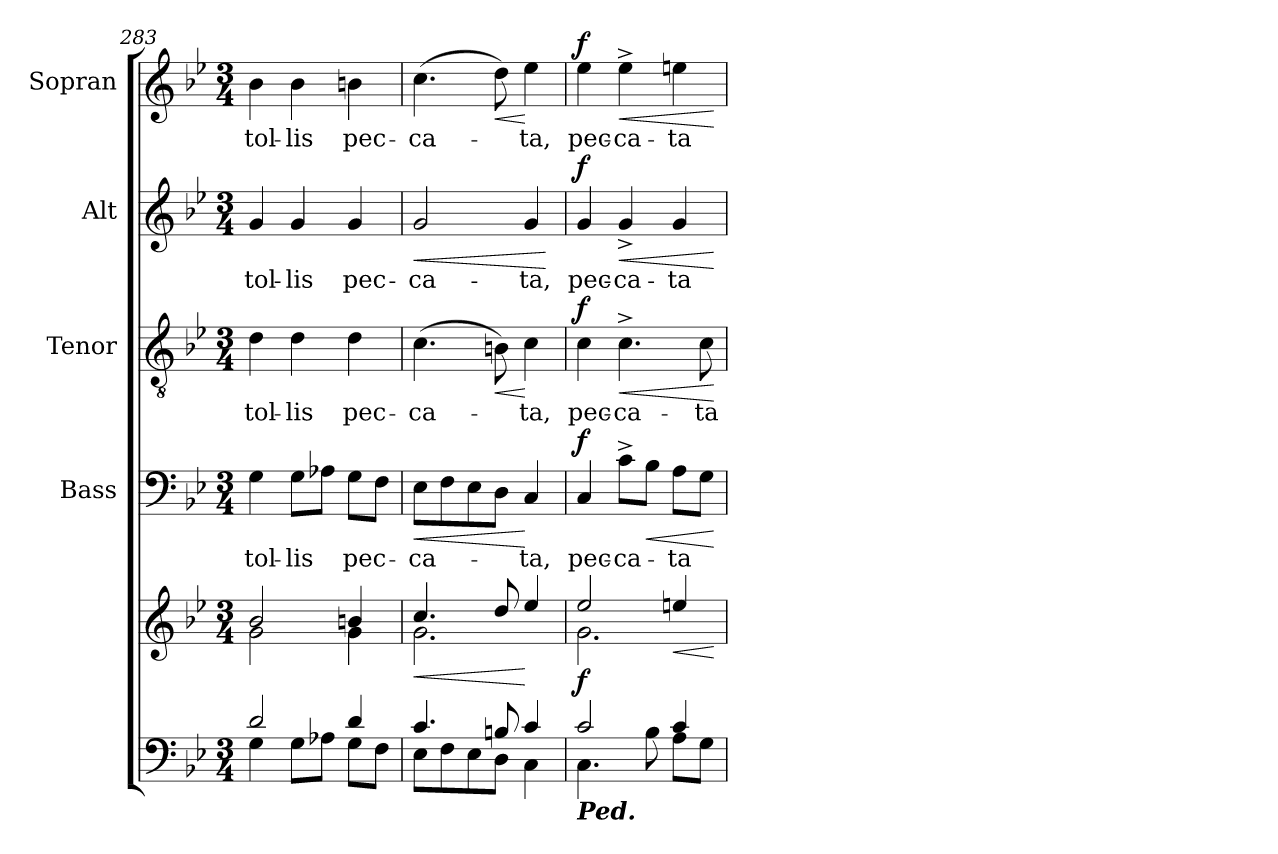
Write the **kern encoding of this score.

**kern	**kern	**dynam	**kern	**text	**dynam	**kern	**text	**dynam	**kern	**text	**dynam	**kern	**text	**dynam
*part5	*part5	*part5	*part4	*part4	*part4	*part3	*part3	*part3	*part2	*part2	*part2	*part1	*part1	*part1
*staff6	*staff5	*staff5/6	*staff4	*staff4	*staff4	*staff3	*staff3	*staff3	*staff2	*staff2	*staff2	*staff1	*staff1	*staff1
*	*	*	*I"Bass	*	*	*I"Tenor	*	*	*I"Alt	*	*	*I"Sopran	*	*
*	*	*	*I'B.	*	*	*I'T.	*	*	*I'A.	*	*	*I'S.	*	*
*clefF4	*clefG2	*	*clefF4	*	*	*clefGv2	*	*	*clefG2	*	*	*clefG2	*	*
*k[b-e-]	*k[b-e-]	*	*k[b-e-]	*	*	*k[b-e-]	*	*	*k[b-e-]	*	*	*k[b-e-]	*	*
*B-:	*B-:	*	*B-:	*	*	*B-:	*	*	*B-:	*	*	*B-:	*	*
*M3/4	*M3/4	*	*M3/4	*	*	*M3/4	*	*	*M3/4	*	*	*M3/4	*	*
=283	=283	=283	=283	=283	=283	=283	=283	=283	=283	=283	=283	=283	=283	=283
*^	*^	*	*	*	*	*	*	*	*	*	*	*	*	*
!	!	!	!	!	!	!LO:LY:b	!	!	!LO:LY:b	!	!	!LO:LY:b	!	!	!LO:LY:b	!
2d/	4G\	2b-/	2g\	.	4G\	tol-	.	4d\	tol-	.	4g/	tol-	.	4b-\	tol-	.
!	!	!	!	!	!	!LO:LY:b	!	!	!LO:LY:b	!	!	!LO:LY:b	!	!	!LO:LY:b	!
.	8G\L	.	.	.	8G\L	-lis	.	4d\	-lis	.	4g/	-lis	.	4b-\	-lis	.
.	8A-X\J	.	.	.	8A-X\J	.	.	.	.	.	.	.	.	.	.	.
!	!	!	!	!	!	!LO:LY:b	!	!	!LO:LY:b	!	!	!LO:LY:b	!	!	!LO:LY:b	!
4d/	8G\L	4bn/	4g\	.	8G\L	pec-	.	4d\	pec-	.	4g/	pec-	.	4bn\	pec-	.
.	8F\J	.	.	.	8F\J	.	.	.	.	.	.	.	.	.	.	.
=284	=284	=284	=284	=284	=284	=284	=284	=284	=284	=284	=284	=284	=284	=284	=284	=284
!	!	!	!	!LO:HP:b	!	!LO:LY:b	!LO:HP:b	!	!LO:LY:b	!	!	!LO:LY:b	!LO:HP:b	!	!LO:LY:b	!
4.c/	8E-\L	4.cc/	2.g\	<	8E-\L	-ca-	<	(>4.c\	-ca-	.	2g/	-ca-	<	(>4.cc\	-ca-	.
.	8F\	.	.	.	8F\	.	.	.	.	.	.	.	.	.	.	.
.	8E-\	.	.	.	8E-\	.	.	.	.	.	.	.	.	.	.	.
!	!	!	!	!	!	!	!	!	!	!LO:HP:b	!	!	!	!	!	!LO:HP:b
8Bn/	8D\J	8dd/	.	.	8D\J	.	.	8Bn\)	.	<	.	.	.	8dd\)	.	<
!	!	!	!	!	!	!LO:LY:b	!	!	!LO:LY:b	!	!	!LO:LY:b	!	!	!LO:LY:b	!
4c/	4C\	4ee-/	.	[	4C/	-ta,	[	4c\	-ta,	[	4g/	-ta,	.	4ee-\	-ta,	[
*v	*v	*	*	*	*	*	*	*	*	*	*	*	*	*	*	*
*	*v	*v	*	*	*	*	*	*	*	*	*	*	*	*	*
.	.	.	.	.	.	.	.	.	.	.	[	.	.	.
=285	=285	=285	=285	=285	=285	=285	=285	=285	=285	=285	=285	=285	=285	=285
*^	*^	*	*	*	*	*	*	*	*	*	*	*	*	*
!LO:TX:b:Bi:t=Ped.	!	!	!	!	!	!	!	!	!	!	!	!	!	!	!	!
!	!	!	!	!LO:DY:b	!	!LO:LY:b	!LO:DY:a	!	!LO:LY:b	!LO:DY:a	!	!LO:LY:b	!LO:DY:a	!	!LO:LY:b	!LO:DY:a
2c/	4.C\	2ee-/	2.g\	f	4C/	pec-	f	4c\	pec-	f	4g/	pec-	f	4ee-\	pec-	f
!	!	!	!	!	!	!LO:LY:b	!	!	!LO:LY:b	!LO:HP:b	!	!LO:LY:b	!LO:HP:b	!	!LO:LY:b	!LO:HP:b
.	.	.	.	.	8c^>\L	-ca-	.	4.c^>\	-ca-	<	4g^>/	-ca-	<	4ee-^>\	-ca-	<
!	!	!	!	!	!	!	!LO:HP:b	!	!	!	!	!	!	!	!	!
.	8B-\	.	.	.	8B-\J	.	<	.	.	.	.	.	.	.	.	.
!	!	!	!	!LO:HP:b	!	!LO:LY:b	!	!	!	!	!	!LO:LY:b	!	!	!LO:LY:b	!
4c/	8A\L	4een/	.	<	8A\L	-ta	.	.	.	.	4g/	-ta	.	4een\	-ta	.
!	!	!	!	!	!	!	!	!	!LO:LY:b	!	!	!	!	!	!	!
.	8G\J	.	.	.	8G\J	.	.	8c\	-ta	.	.	.	.	.	.	.
*v	*v	*	*	*	*	*	*	*	*	*	*	*	*	*	*	*
*	*v	*v	*	*	*	*	*	*	*	*	*	*	*	*	*
.	.	[	.	.	[	.	.	[	.	.	[	.	.	[
=	=	=	=	=	=	=	=	=	=	=	=	=	=	=
*-	*-	*-	*-	*-	*-	*-	*-	*-	*-	*-	*-	*-	*-	*-
